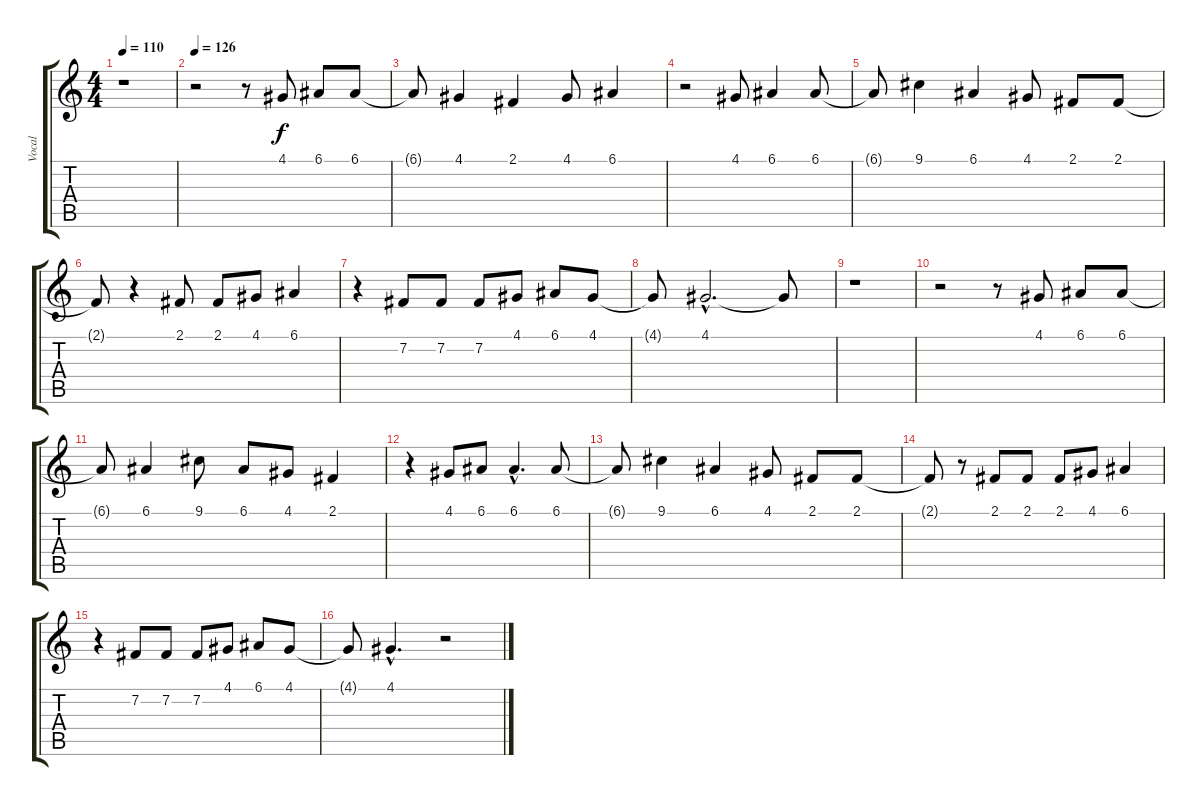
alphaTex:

\track ("Vocal" "Vocal") {instrument tenorsax}
\staff {score tabs}
\tuning (E4 B3 G3 D3 A2 E2) {hide}
\ts (4 4)
\tempo 110
\clef g2
\ks c
r.1{dy f} |
\tempo 126
r.2 r.8 4.1.8 6.1.8 6.1.8 |
6.1{t}.8 4.1.4 2.1.4 4.1.8 6.1.4 |
r.2 4.1.8 6.1.4 6.1.8 |
6.1{t}.8 9.1.4 6.1.4 4.1.8 2.1.8 2.1.8 |
2.1{t}.8 r.4 2.1.8 2.1.8 4.1.8 6.1.4 |
r.4 7.2.8 7.2.8 7.2.8 4.1.8 6.1.8 4.1.8 |
4.1{t}.8 4.1{hac}.2{d} 4.1{t}.8 |
r.1 |
r.2 r.8 4.1.8 6.1.8 6.1.8 |
6.1{t}.8 6.1.4 9.1.8 6.1.8 4.1.8 2.1.4 |
r.4 4.1.8 6.1.8 6.1{hac}.4{d} 6.1.8 |
6.1{t}.8 9.1.4 6.1.4 4.1.8 2.1.8 2.1.8 |
2.1{t}.8 r.8 2.1.8 2.1.8 2.1.8 4.1.8 6.1.4 |
r.4 7.2.8 7.2.8 7.2.8 4.1.8 6.1.8 4.1.8 |
4.1{t}.8 4.1{hac}.4{d} r.2
